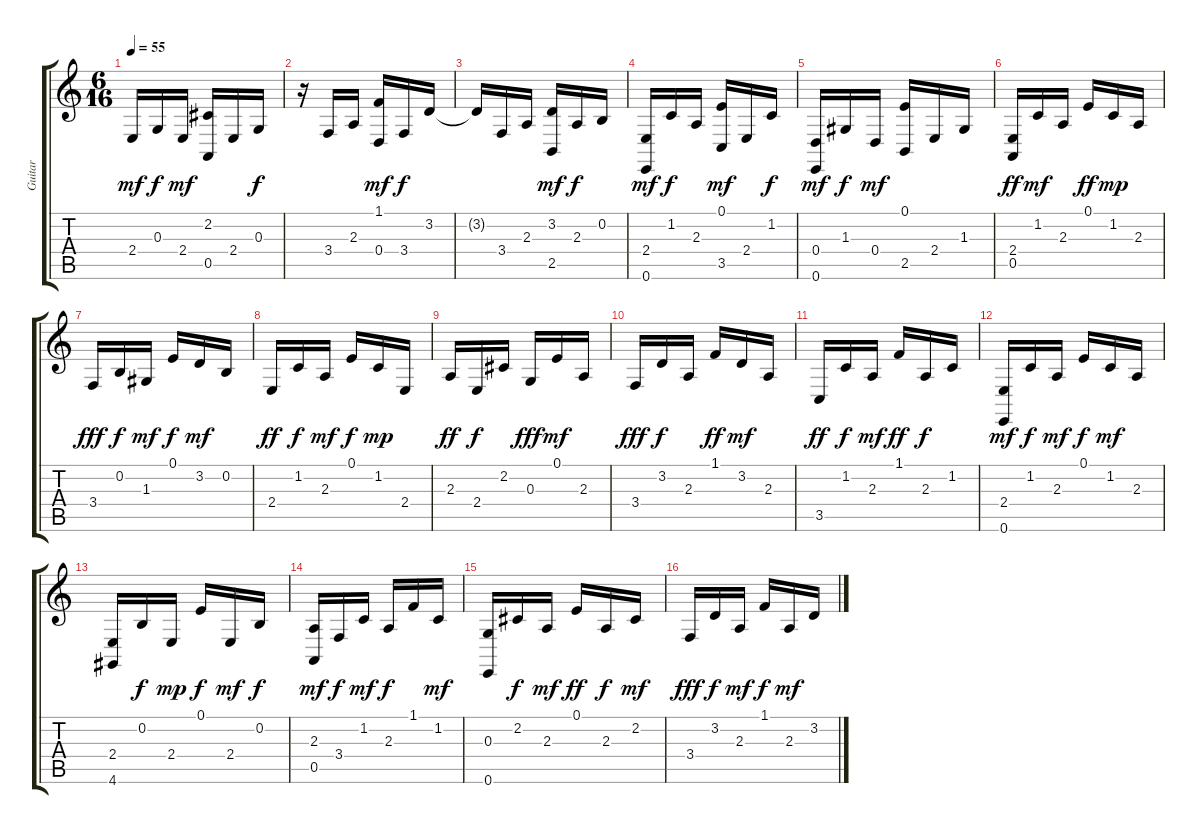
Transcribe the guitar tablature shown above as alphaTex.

\track ("Guitar" "Guitar") {instrument acousticgrandpiano}
\staff {score tabs}
\tuning (E4 B3 G3 D3 A2 E2) {hide}
\ts (6 16)
\tempo 55
\clef g2
\ks c
2.4.16{dy mf} 0.3.16{dy f} 2.4.16{dy mf} (2.2 0.5).16 2.4.16 0.3.16{dy f} |
r.16 3.4.16 2.3.16 (1.1 0.4).16{dy mf} 3.4.16{dy f} 3.2.16 |
3.2{t}.16 3.4.16 2.3.16 (3.2 2.5).16{dy mf} 2.3.16{dy f} 0.2.16 |
(2.4 0.6).16{dy mf} 1.2.16{dy f} 2.3.16 (0.1 3.5).16{dy mf} 2.4.16 1.2.16{dy f} |
(0.4 0.6).16{dy mf} 1.3.16{dy f} 0.4.16{dy mf} (0.1 2.5).16 2.4.16 1.3.16 |
(2.4 0.5).16{dy ff} 1.2.16{dy mf} 2.3.16 0.1.16{dy ff} 1.2.16{dy mp} 2.3.16 |
3.4.16{dy fff} 0.2.16{dy f} 1.3.16{dy mf} 0.1.16{dy f} 3.2.16{dy mf} 0.2.16 |
2.4.16{dy ff} 1.2.16{dy f} 2.3.16{dy mf} 0.1.16{dy f} 1.2.16{dy mp} 2.4.16 |
2.3.16{dy ff} 2.4.16{dy f} 2.2.16 0.3.16{dy fff} 0.1.16{dy mf} 2.3.16 |
3.4.16{dy fff} 3.2.16{dy f} 2.3.16 1.1.16{dy ff} 3.2.16{dy mf} 2.3.16 |
3.5.16{dy ff} 1.2.16{dy f} 2.3.16{dy mf} 1.1.16{dy ff} 2.3.16{dy f} 1.2.16 |
(2.4 0.6).16{dy mf} 1.2.16{dy f} 2.3.16{dy mf} 0.1.16{dy f} 1.2.16{dy mf} 2.3.16 |
(2.4 4.6).16 0.2.16{dy f} 2.4.16{dy mp} 0.1.16{dy f} 2.4.16{dy mf} 0.2.16{dy f} |
(2.3 0.5).16{dy mf} 3.4.16{dy f} 1.2.16{dy mf} 2.3.16{dy f} 1.1.16 1.2.16{dy mf} |
(0.3 0.6).16 2.2.16{dy f} 2.3.16{dy mf} 0.1.16{dy ff} 2.3.16{dy f} 2.2.16{dy mf} |
3.4.16{dy fff} 3.2.16{dy f} 2.3.16{dy mf} 1.1.16{dy f} 2.3.16{dy mf} 3.2.16
